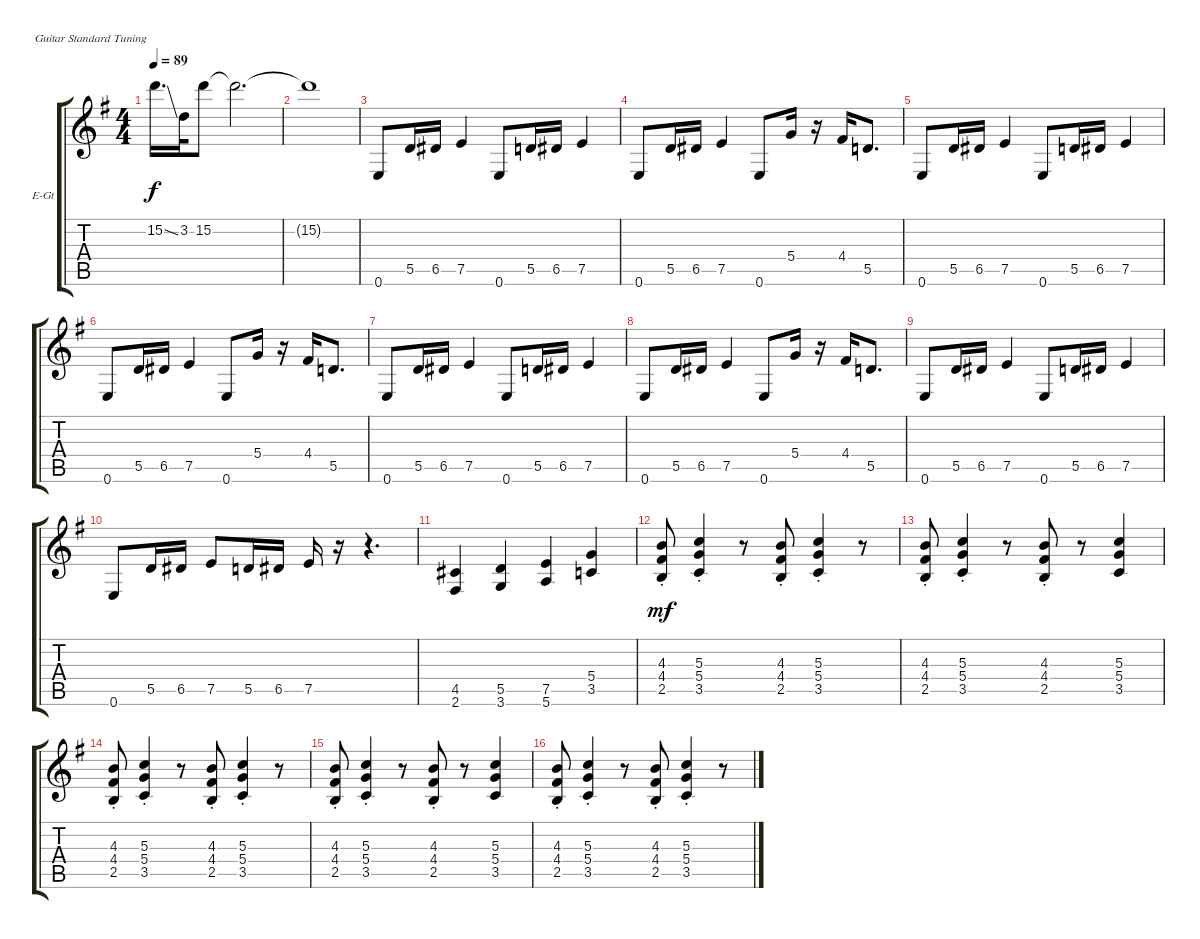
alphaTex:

\bracketExtendMode groupsimilarinstruments
\firstSystemTrackNameOrientation horizontal
\otherSystemsTrackNameOrientation horizontal
\track ("Guitar 2" "E-Gt") {instrument overdrivenguitar}
\staff {score tabs}
\tuning (E4 B3 G3 D3 A2 E2)
\ts (4 4)
\tempo 89
\clef g2
\scale
0.22807
\ks eminor
15.2{ss}.16{d dy f} 3.2.32 15.2.8 15.2{t}.2{d} |
\scale
0.108772 15.2{t}.1 |
\scale
0.313351 0.6.8 5.5.16 6.5.16 7.5.4 0.6.8 5.5.16 6.5.16 7.5.4 |
\scale
0.373297 0.6.8 5.5.16 6.5.16 7.5.4 0.6.8 5.4.16 r.16 4.4.16 5.5.8{d} |
\scale
0.313351 0.6.8 5.5.16 6.5.16 7.5.4 0.6.8 5.5.16 6.5.16 7.5.4 |
\scale
0.352185 0.6.8 5.5.16 6.5.16 7.5.4 0.6.8 5.4.16 r.16 4.4.16 5.5.8{d} |
\scale
0.29563 0.6.8 5.5.16 6.5.16 7.5.4 0.6.8 5.5.16 6.5.16 7.5.4 |
\scale
0.352185 0.6.8 5.5.16 6.5.16 7.5.4 0.6.8 5.4.16 r.16 4.4.16 5.5.8{d} |
\scale
0.379538 0.6.8 5.5.16 6.5.16 7.5.4 0.6.8 5.5.16 6.5.16 7.5.4 |
\scale
0.39934 0.6.8 5.5.16 6.5.16 7.5.8 5.5.16 6.5.16 7.5.16 r.16 r.4{d} |
\scale
0.221122 (2.6 4.5).4 (5.5 3.6).4 (7.5 5.6).4 (5.4 3.5).4 |
\scale
0.340314 (2.5 4.3 4.4{st}).8{dy mf} (3.5{st} 5.3{st} 5.4{st}).4 r.8 (2.5 4.3 4.4{st}).8 (3.5{st} 5.3{st} 5.4{st}).4 r.8 |
\scale
0.319372 (2.5 4.3 4.4{st}).8 (3.5{st} 5.3{st} 5.4{st}).4 r.8 (2.5{st} 4.3{st} 4.4{st}).8 r.8 (3.5 5.3 5.4).4 |
\scale
0.340314 (2.5 4.3 4.4{st}).8 (3.5{st} 5.3{st} 5.4{st}).4 r.8 (2.5 4.3 4.4{st}).8 (3.5{st} 5.3{st} 5.4{st}).4 r.8 |
\scale
0.326203 (2.5 4.3 4.4{st}).8 (3.5{st} 5.3{st} 5.4{st}).4 r.8 (2.5{st} 4.3{st} 4.4{st}).8 r.8 (3.5 5.3 5.4).4 |
\scale
0.347594 (2.5 4.3 4.4{st}).8 (3.5{st} 5.3{st} 5.4{st}).4 r.8 (2.5 4.3 4.4{st}).8 (3.5{st} 5.3{st} 5.4{st}).4 r.8
